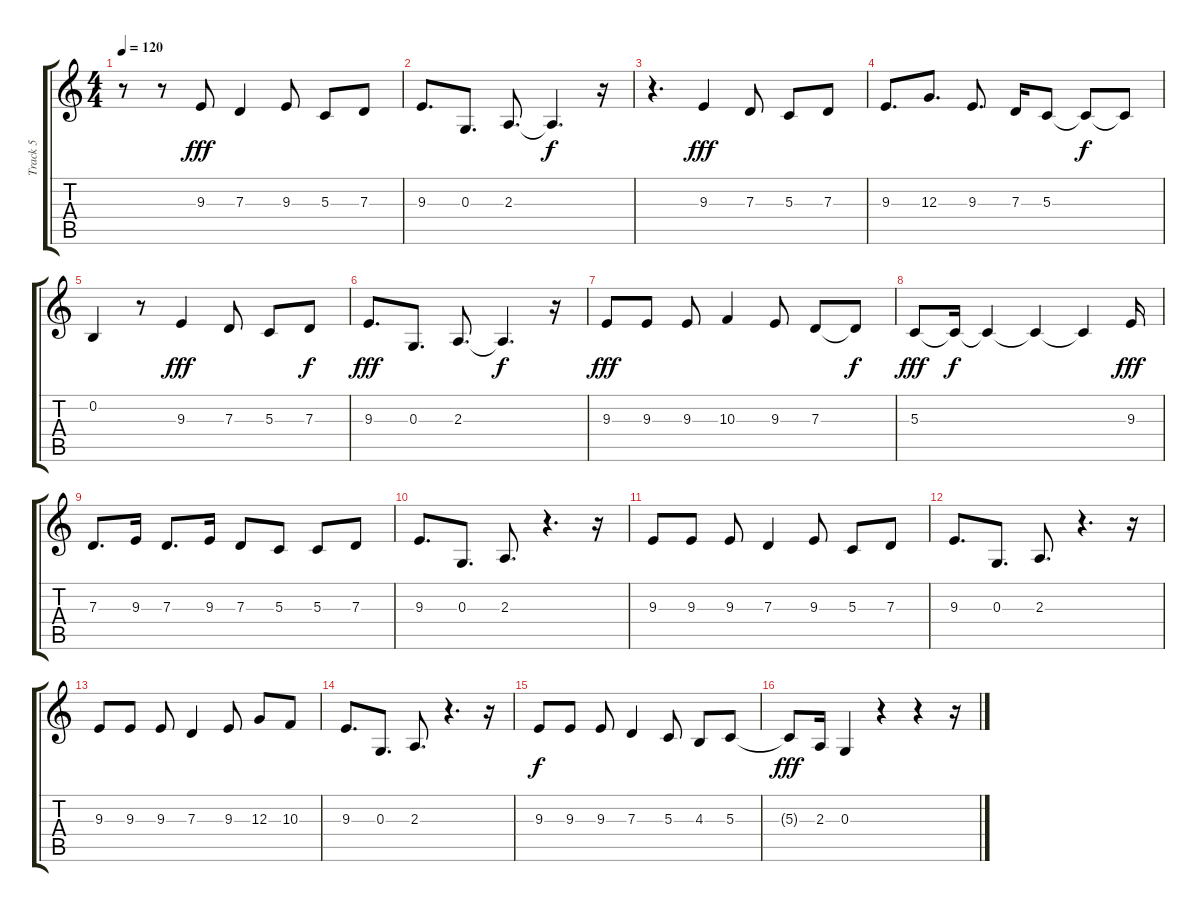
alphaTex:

\track ("Track 5" "Track 5") {instrument panflute}
\staff {score tabs}
\tuning (E4 B3 G3 D3 A2 E2) {hide}
\ts (4 4)
\tempo 120
\clef g2
\ks c
r.8{dy fff} r.8 9.3.8 7.3.4 9.3.8 5.3.8 7.3.8 |
9.3.8{d} 0.3.8{d} 2.3.8{d} 2.3{t}.4{d dy f} r.16 |
r.4{d} 9.3.4{dy fff} 7.3.8 5.3.8 7.3.8 |
9.3.8{d} 12.3.8{d} 9.3.8{d} 7.3.16 5.3.8 5.3{t}.8{dy f} 5.3{t}.8 |
0.2.4 r.8 9.3.4{dy fff} 7.3.8 5.3.8 7.3.8{dy f} |
9.3.8{d dy fff} 0.3.8{d} 2.3.8{d} 2.3{t}.4{d dy f} r.16 |
9.3.8{dy fff} 9.3.8 9.3.8 10.3.4 9.3.8 7.3.8 7.3{t}.8{dy f} |
5.3.8{dy fff} 5.3{t}.16{dy f} 5.3{t}.4 5.3{t}.4 5.3{t}.4 9.3.16{dy fff} |
7.3.8{d} 9.3.16 7.3.8{d} 9.3.16 7.3.8 5.3.8 5.3.8 7.3.8 |
9.3.8{d} 0.3.8{d} 2.3.8{d} r.4{d} r.16 |
9.3.8 9.3.8 9.3.8 7.3.4 9.3.8 5.3.8 7.3.8 |
9.3.8{d} 0.3.8{d} 2.3.8{d} r.4{d} r.16 |
9.3.8 9.3.8 9.3.8 7.3.4 9.3.8 12.3.8 10.3.8 |
9.3.8{d} 0.3.8{d} 2.3.8{d} r.4{d} r.16 |
9.3.8{dy f} 9.3.8 9.3.8 7.3.4 5.3.8 4.3.8 5.3.8 |
5.3{t}.8{dy fff} 2.3.16 0.3.4 r.4 r.4 r.16
